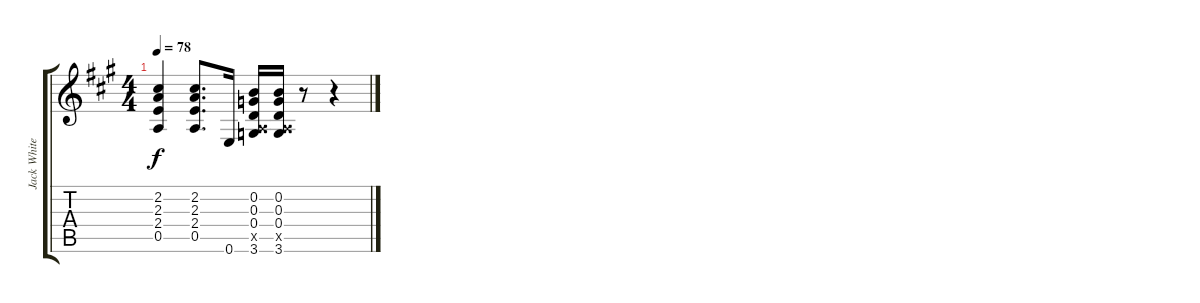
\track ("Jack White (Clean Guitar)" "Jack White") {instrument electricguitarclean}
\staff {score tabs}
\tuning (E4 B3 G3 D3 A2 E2) {hide}
\ts (4 4)
\tempo 78
\clef g2
\ks a
(2.2 2.3 2.4 0.5).4{dy f} (2.2 2.3 2.4 0.5).8{d} 0.6.16 (0.2 0.3 0.4 0.5{x} 3.6).16 (0.2 0.3 0.4 0.5{x} 3.6).16 r.8 r.4
